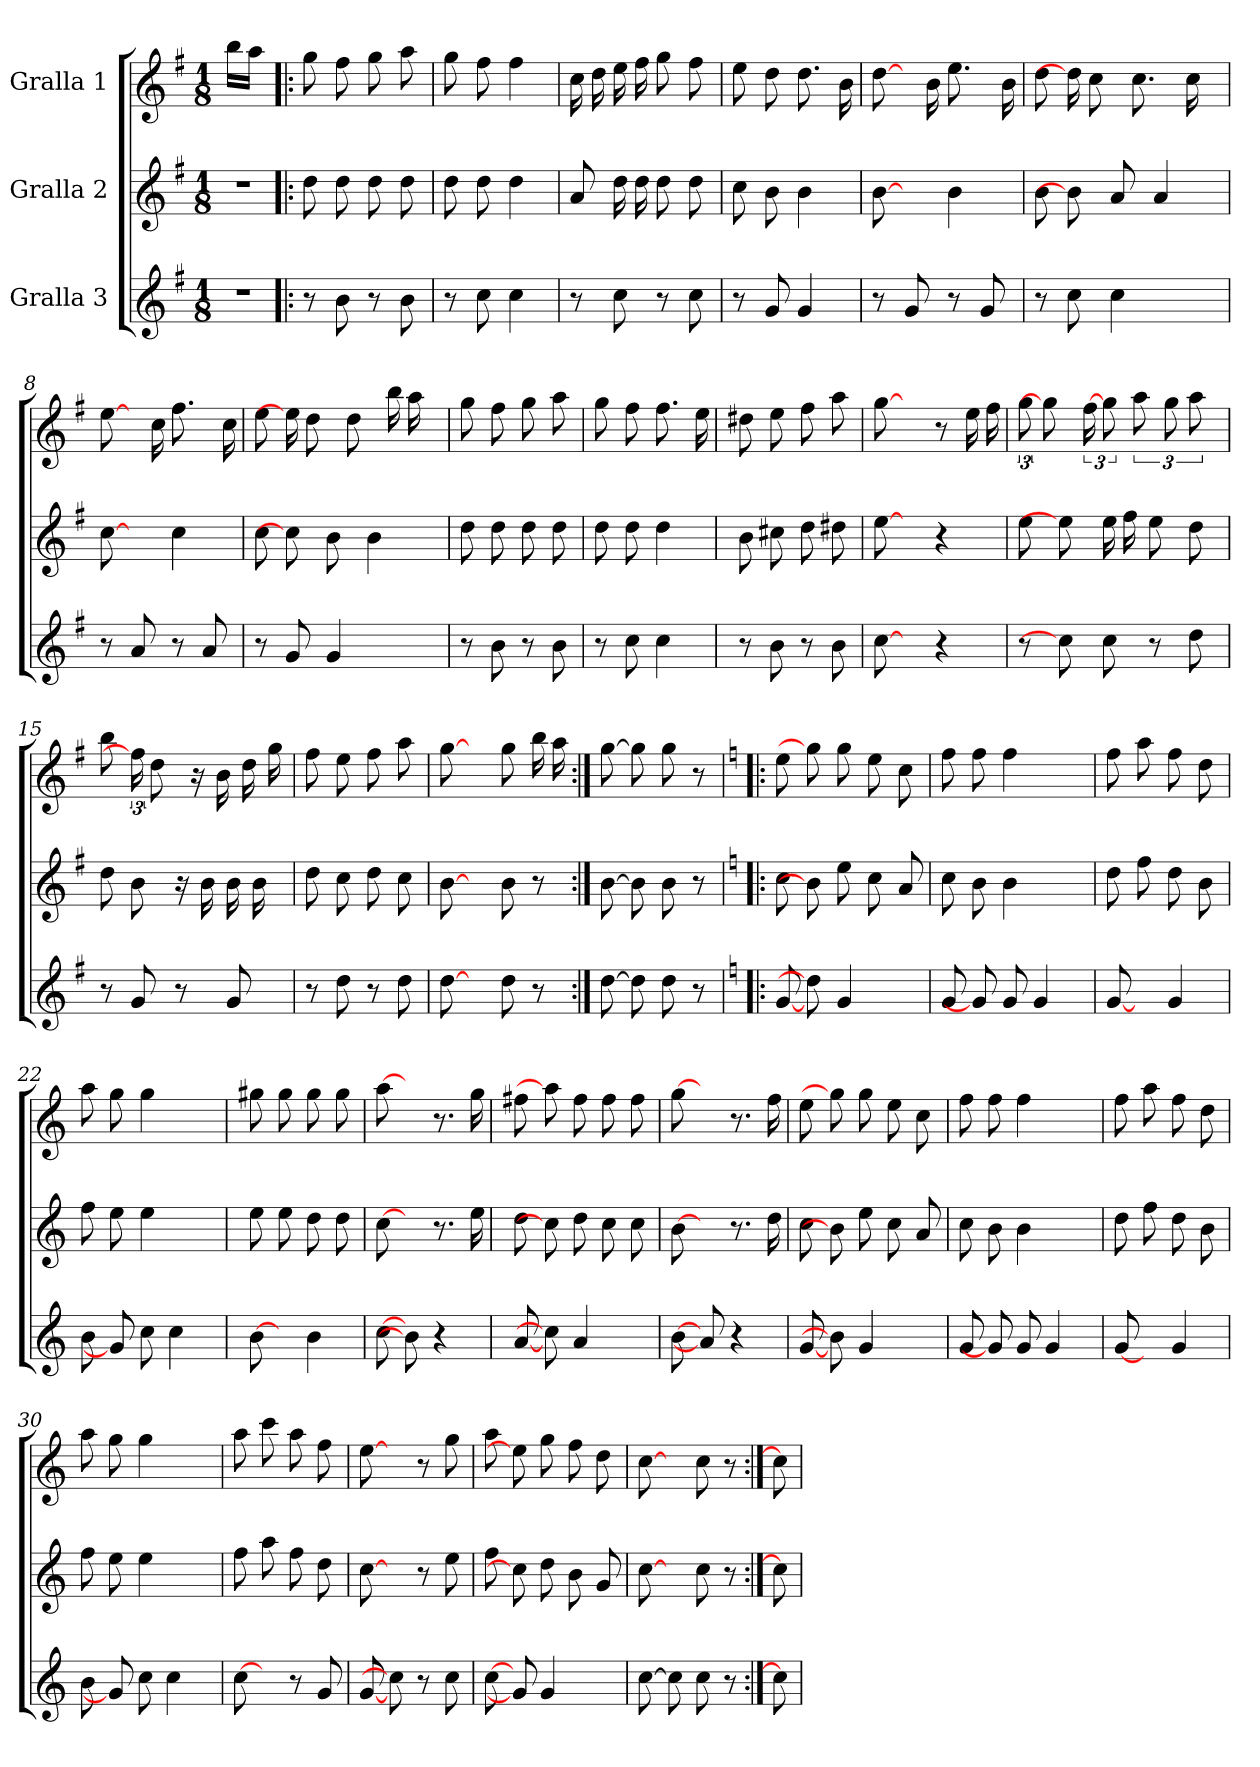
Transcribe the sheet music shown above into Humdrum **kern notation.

**kern	**kern	**kern
*part3	*part2	*part1
*staff3	*staff2	*staff1
*I"Gralla 3	*I"Gralla 2	*I"Gralla 1
*clefG2	*clefG2	*clefG2
*k[f#]	*k[f#]	*k[f#]
*M1/8	*M1/8	*M1/8
=1	=1	=1
8r	8r	16bb\LL
.	.	16aa\JJ
=2!|:	=2!|:	=2!|:
8r	8dd	8gg
8b	8dd	8ff#
8r	8dd	8gg
8b	8dd	8aa
=3	=3	=3
8r	8dd	8gg
8cc	8dd	8ff#
4cc	4dd	4ff#
=4	=4	=4
8r	8a	16cc
.	.	16dd
8cc	16dd	16ee
.	16dd	16ff#
8r	8dd	8gg
8cc	8dd	8ff#
=5	=5	=5
8r	8cc	8ee
8g	8b	8dd
4g	4b	8.dd
.	.	16b
=6	=6	=6
8r	[8b	[8dd
8g	8ryy	16ryy
.	.	16b
8r	4b	8.ee
8g	.	.
.	.	16b
=7	=7	=7
8r	8b	8dd
8cc	8b]	16dd]
.	.	8cc
4cc	8a	.
.	.	8.cc
.	4a	.
8ryy	.	16cc
.	.	16ryy
=8	=8	=8
8r	[8cc	[8ee
8a	8ryy	16ryy
.	.	16cc
8r	4cc	8.ff#
8a	.	.
.	.	16cc
=9	=9	=9
8r	8cc	8ee
8g	8cc]	16ee]
.	.	8dd
4g	8b	.
.	.	8dd
.	4b	.
.	.	16bb
8ryy	.	16aa
.	.	16ryy
=10	=10	=10
8r	8dd	8gg
8b	8dd	8ff#
8r	8dd	8gg
8b	8dd	8aa
=11	=11	=11
8r	8dd	8gg
8cc	8dd	8ff#
4cc	4dd	8.ff#
.	.	16ee
=12	=12	=12
8r	8b	8dd#
8b	8cc#	8ee
8r	8dd	8ff#
8b	8dd#	8aa
=13	=13	=13
[8cc	[8ee	[8gg
8ryy	8ryy	8ryy
4r	4r	8r
.	.	16ee
.	.	16ff#
=14	=14	=14
8r	8ee	12gg
.	.	8gg]
8cc]	8ee]	.
.	.	[24ff#
8cc	16ee	12gg
.	16ff#	.
.	.	12aa
8r	8ee	.
.	.	12gg
8dd	8dd	12aa
.	.	24ryy
=15	=15	=15
8r	8dd	8bb
8g	8b	24ff#]
.	.	8dd
8r	16r	.
.	.	16r
.	16b	.
.	.	16b
8g	16b	.
.	.	16dd
.	16b	.
.	.	16gg
24ryy	24ryy	.
=16	=16	=16
8r	8dd	8ff#
8dd	8cc	8ee
8r	8dd	8ff#
8dd	8cc	8aa
=17	=17	=17
[8dd	[8b	[8gg
8ryy	8ryy	8ryy
8dd	8b	8gg
8r	8r	16bb
.	.	16aa
=18:|!	=18:|!	=18:|!
[8dd	[8b	[8gg
8dd]	8b]	8gg]
8dd	8b	8gg
8r	8r	8r
=19!|:	=19!|:	=19!|:
*k[]	*k[]	*k[]
[8g	8cc	8ee
8dd]	8b]	8gg]
4g	8ee	8gg
.	8cc	8ee
8ryy	8a	8cc
=20	=20	=20
8g	8cc	8ff
8g]	8b	8ff
8g	4b	4ff
4g	.	.
.	8ryy	8ryy
=21	=21	=21
[8g	8dd	8ff
8ryy	8ff	8aa
4g	8dd	8ff
.	8b	8dd
=22	=22	=22
8b	8ff	8aa
8g]	8ee	8gg
8cc	4ee	4gg
4cc	.	.
.	8ryy	8ryy
=23	=23	=23
[8b	8ee	8gg#
8ryy	8ee	8gg#
4b	8dd	8gg#
.	8dd	8gg#
=24	=24	=24
[8cc	[8cc	[8aa
8b]	8ryy	8ryy
4r	8.r	8.r
.	16ee	16gg
=25	=25	=25
[8a	8dd	8ff#
8cc]	8cc]	8aa]
4a	8dd	8ff#
.	8cc	8ff#
8ryy	8cc	8ff#
=26	=26	=26
[8b	[8b	[8gg
8a]	8ryy	8ryy
4r	8.r	8.r
.	16dd	16ff
=27	=27	=27
[8g	8cc	8ee
8b]	8b]	8gg]
4g	8ee	8gg
.	8cc	8ee
8ryy	8a	8cc
=28	=28	=28
8g	8cc	8ff
8g]	8b	8ff
8g	4b	4ff
4g	.	.
.	8ryy	8ryy
=29	=29	=29
[8g	8dd	8ff
8ryy	8ff	8aa
4g	8dd	8ff
.	8b	8dd
=30	=30	=30
8b	8ff	8aa
8g]	8ee	8gg
8cc	4ee	4gg
4cc	.	.
.	8ryy	8ryy
=31	=31	=31
[8cc	8ff	8aa
8ryy	8aa	8ccc
8r	8ff	8aa
8g	8dd	8ff
=32	=32	=32
[8g	[8cc	[8ee
8cc]	8ryy	8ryy
8r	8r	8r
8cc	8ee	8gg
=33	=33	=33
[8cc	8ff	8aa
8g]	8cc]	8ee]
4g	8dd	8gg
.	8b	8ff
8ryy	8g	8dd
=34	=34	=34
[8cc	[8cc	[8cc
8cc]	8ryy	8ryy
8cc	8cc	8cc
8r	8r	8r
=35:|!	=35:|!	=35:|!
8cc]	8cc]	8cc]
=	=	=
*-	*-	*-
